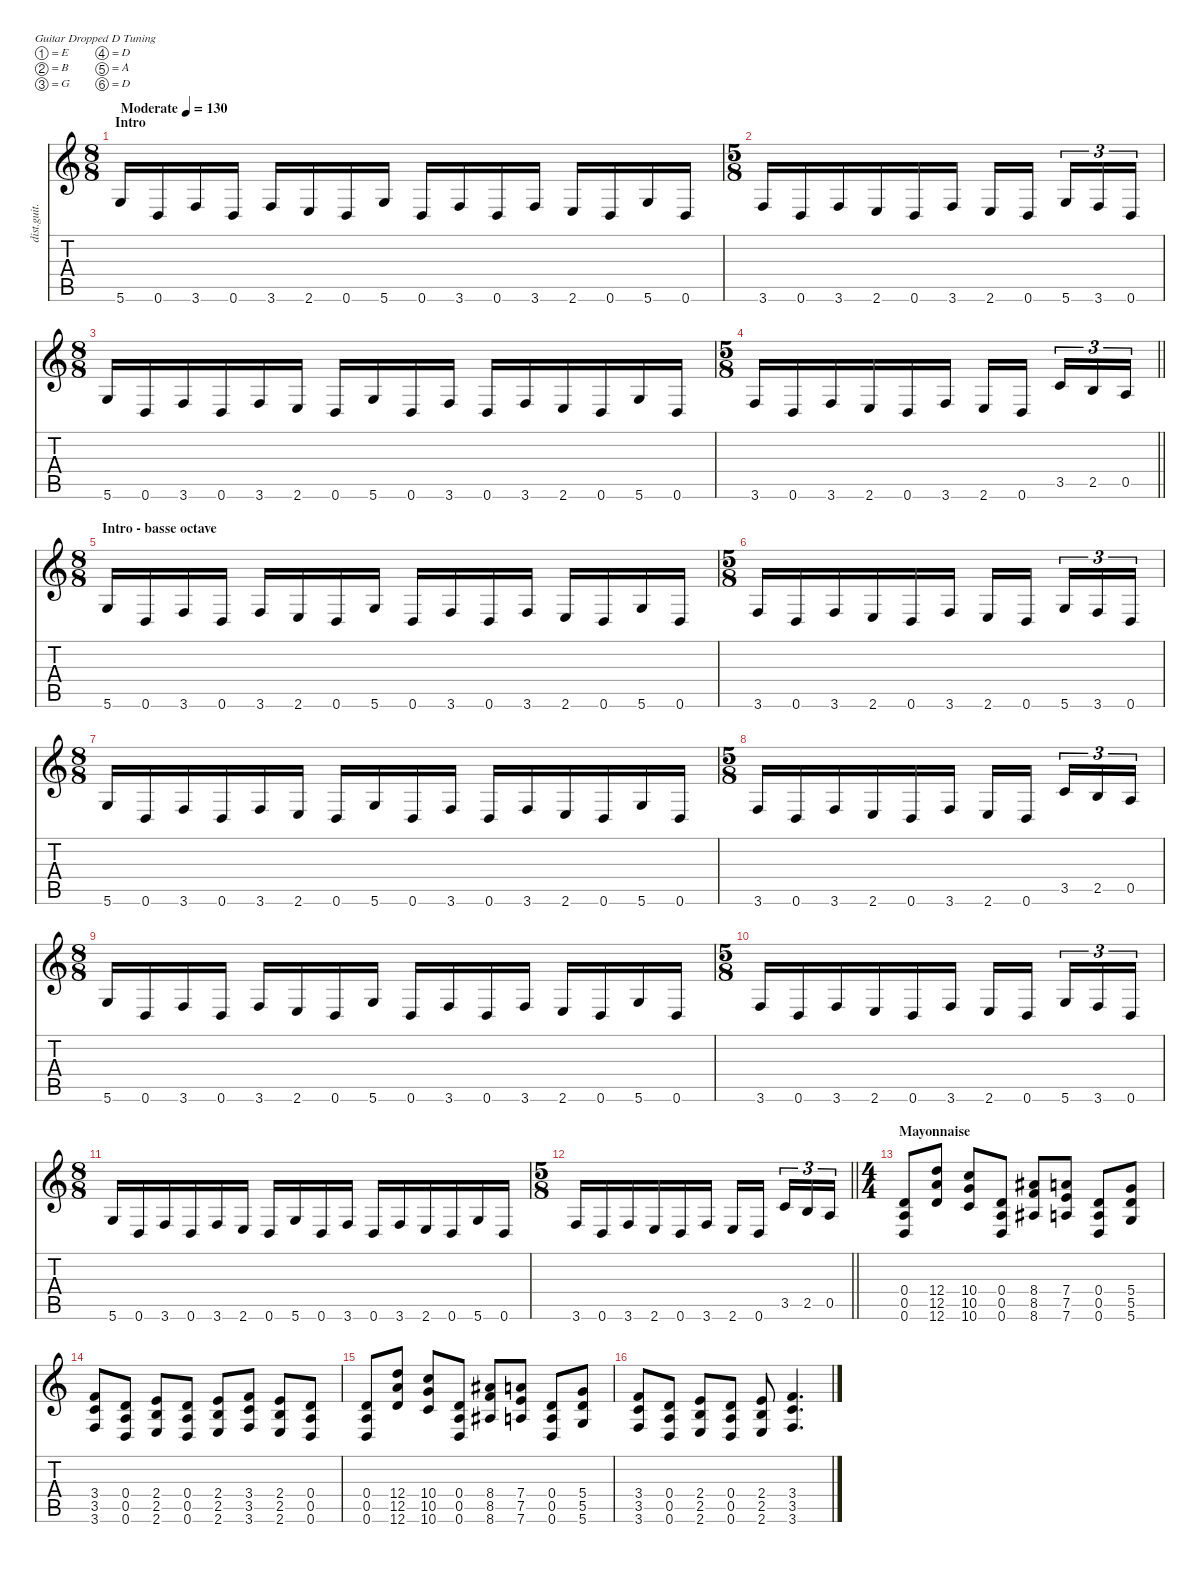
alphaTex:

\defaultSystemsLayout 4
\hideDynamics
\bracketExtendMode nobrackets
\track ("Sylvain Option 2" "dist.guit.") {mute instrument distortionguitar}
\staff {score tabs}
\tuning (E4 B3 G3 D3 A2 D2)
\ts (8 8)
\beaming (8 2 2 2 2)
\section ("" "Intro")
\tempo (130 "Moderate")
\clef g2
\ks c
5.6.16{dy f instrument distortionguitar} 0.6.16 3.6.16 0.6.16 3.6.16 2.6.16 0.6.16 5.6.16 0.6.16 3.6.16 0.6.16 3.6.16 2.6.16 0.6.16 5.6.16 0.6.16 |
\ts (5 8)
\beaming (8 3 2)
3.6.16 0.6.16 3.6.16 2.6.16 0.6.16 3.6.16 2.6.16 0.6.16 5.6.16{tu (3 2)} 3.6.16{tu (3 2)} 0.6.16{tu (3 2)} |
\ts (8 8)
\beaming (8 3 2 3)
5.6.16 0.6.16 3.6.16 0.6.16 3.6.16 2.6.16 0.6.16 5.6.16 0.6.16 3.6.16 0.6.16 3.6.16 2.6.16 0.6.16 5.6.16 0.6.16 |
\ts (5 8)
\beaming (8 3 2)
\barLineRight lightlight
3.6.16 0.6.16 3.6.16 2.6.16 0.6.16 3.6.16 2.6.16 0.6.16 3.5.16{tu (3 2)} 2.5.16{tu (3 2)} 0.5.16{tu (3 2)} |
\ts (8 8)
\beaming (8 2 2 2 2)
\section ("" "Intro - basse octave")
5.6.16 0.6.16 3.6.16 0.6.16 3.6.16 2.6.16 0.6.16 5.6.16 0.6.16 3.6.16 0.6.16 3.6.16 2.6.16 0.6.16 5.6.16 0.6.16 |
\ts (5 8)
\beaming (8 3 2)
3.6.16 0.6.16 3.6.16 2.6.16 0.6.16 3.6.16 2.6.16 0.6.16 5.6.16{tu (3 2)} 3.6.16{tu (3 2)} 0.6.16{tu (3 2)} |
\ts (8 8)
\beaming (8 3 2 3)
5.6.16 0.6.16 3.6.16 0.6.16 3.6.16 2.6.16 0.6.16 5.6.16 0.6.16 3.6.16 0.6.16 3.6.16 2.6.16 0.6.16 5.6.16 0.6.16 |
\ts (5 8)
\beaming (8 3 2)
3.6.16 0.6.16 3.6.16 2.6.16 0.6.16 3.6.16 2.6.16 0.6.16 3.5.16{tu (3 2)} 2.5.16{tu (3 2)} 0.5.16{tu (3 2)} |
\ts (8 8)
\beaming (8 2 2 2 2)
5.6.16 0.6.16 3.6.16 0.6.16 3.6.16 2.6.16 0.6.16 5.6.16 0.6.16 3.6.16 0.6.16 3.6.16 2.6.16 0.6.16 5.6.16 0.6.16 |
\ts (5 8)
\beaming (8 3 2)
3.6.16 0.6.16 3.6.16 2.6.16 0.6.16 3.6.16 2.6.16 0.6.16 5.6.16{tu (3 2)} 3.6.16{tu (3 2)} 0.6.16{tu (3 2)} |
\ts (8 8)
\beaming (8 3 2 3)
5.6.16 0.6.16 3.6.16 0.6.16 3.6.16 2.6.16 0.6.16 5.6.16 0.6.16 3.6.16 0.6.16 3.6.16 2.6.16 0.6.16 5.6.16 0.6.16 |
\ts (5 8)
\beaming (8 3 2)
\barLineRight lightlight
3.6.16 0.6.16 3.6.16 2.6.16 0.6.16 3.6.16 2.6.16 0.6.16 3.5.16{tu (3 2)} 2.5.16{tu (3 2)} 0.5.16{tu (3 2)} |
\ts (4 4)
\beaming (8 2 2 2 2)
\section ("" "Mayonnaise")
(0.6 0.5 0.4).8 (12.6 12.5 12.4).8 (10.6 10.5 10.4).8 (0.6 0.5 0.4).8 (8.6{acc #} 8.5 8.4{acc #}).8 (7.6 7.5 7.4).8 (0.6 0.5 0.4).8 (5.6 5.5 5.4).8 |
(3.6 3.5 3.4).8 (0.6 0.5 0.4).8 (2.6 2.5 2.4).8 (0.4 0.5 0.6).8 (2.6 2.5 2.4).8 (3.4 3.5 3.6).8 (2.6 2.5 2.4).8 (0.4 0.5 0.6).8 |
(0.6 0.5 0.4).8 (12.6 12.5 12.4).8 (10.6 10.5 10.4).8 (0.6 0.5 0.4).8 (8.6{acc #} 8.5 8.4{acc #}).8 (7.6 7.5 7.4).8 (0.6 0.5 0.4).8 (5.6 5.5 5.4).8 |
(3.6 3.5 3.4).8 (0.6 0.5 0.4).8 (2.6 2.5 2.4).8 (0.4 0.5 0.6).8 (2.6 2.5 2.4).8 (3.4 3.5 3.6).4{d}
